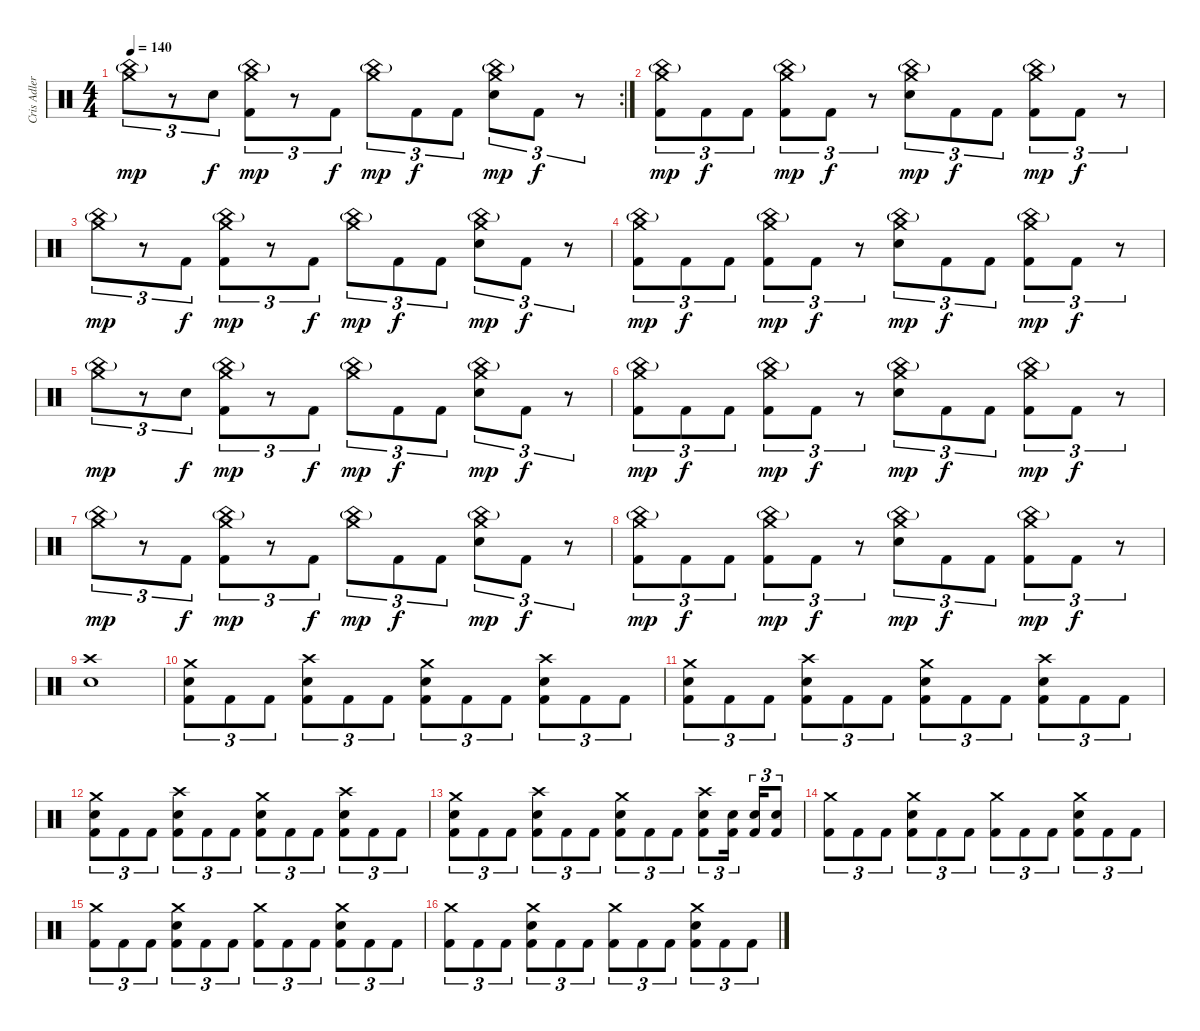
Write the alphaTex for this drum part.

\track ("Cris Adler" "Cris Adler") {instrument percussion}
\staff {score}
\articulation defaults
\rc 2
\ts (4 4)
\tempo 140
\clef neutral
\ks c
("Crash medium (hit)" "China (hit)"{g}).8{tu (3 2) dy mp} r.8{tu (3 2)} "Electric Snare (hit)".8{tu (3 2) dy f} ("Crash medium (hit)" "China (hit)"{g} "Kick (hit) 2").8{tu (3 2) dy mp} r.8{tu (3 2)} "Kick (hit) 2".8{tu (3 2) dy f} ("Crash medium (hit)" "China (hit)"{g}).8{tu (3 2) dy mp} "Kick (hit) 2".8{tu (3 2) dy f} "Kick (hit) 2".8{tu (3 2)} ("Crash medium (hit)" "China (hit)"{g} "Electric Snare (hit)").8{tu (3 2) dy mp} "Kick (hit) 2".8{tu (3 2) dy f} r.8{tu (3 2)} |
("China (hit)"{g} "Crash medium (hit)" "Kick (hit) 2").8{tu (3 2) dy mp} "Kick (hit) 2".8{tu (3 2) dy f} "Kick (hit) 2".8{tu (3 2)} ("China (hit)"{g} "Crash medium (hit)" "Kick (hit) 2").8{tu (3 2) dy mp} "Kick (hit) 2".8{tu (3 2) dy f} r.8{tu (3 2)} ("China (hit)"{g} "Crash medium (hit)" "Electric Snare (hit)").8{tu (3 2) dy mp} "Kick (hit) 2".8{tu (3 2) dy f} "Kick (hit) 2".8{tu (3 2)} ("China (hit)"{g} "Crash medium (hit)" "Kick (hit) 2").8{tu (3 2) dy mp} "Kick (hit) 2".8{tu (3 2) dy f} r.8{tu (3 2)} |
("Crash medium (hit)" "China (hit)"{g}).8{tu (3 2) dy mp} r.8{tu (3 2)} "Kick (hit) 2".8{tu (3 2) dy f} ("Crash medium (hit)" "China (hit)"{g} "Kick (hit) 2").8{tu (3 2) dy mp} r.8{tu (3 2)} "Kick (hit) 2".8{tu (3 2) dy f} ("Crash medium (hit)" "China (hit)"{g}).8{tu (3 2) dy mp} "Kick (hit) 2".8{tu (3 2) dy f} "Kick (hit) 2".8{tu (3 2)} ("Crash medium (hit)" "China (hit)"{g} "Electric Snare (hit)").8{tu (3 2) dy mp} "Kick (hit) 2".8{tu (3 2) dy f} r.8{tu (3 2)} |
("China (hit)"{g} "Crash medium (hit)" "Kick (hit) 2").8{tu (3 2) dy mp} "Kick (hit) 2".8{tu (3 2) dy f} "Kick (hit) 2".8{tu (3 2)} ("China (hit)"{g} "Crash medium (hit)" "Kick (hit) 2").8{tu (3 2) dy mp} "Kick (hit) 2".8{tu (3 2) dy f} r.8{tu (3 2)} ("China (hit)"{g} "Crash medium (hit)" "Electric Snare (hit)").8{tu (3 2) dy mp} "Kick (hit) 2".8{tu (3 2) dy f} "Kick (hit) 2".8{tu (3 2)} ("China (hit)"{g} "Crash medium (hit)" "Kick (hit) 2").8{tu (3 2) dy mp} "Kick (hit) 2".8{tu (3 2) dy f} r.8{tu (3 2)} |
("Crash medium (hit)" "China (hit)"{g}).8{tu (3 2) dy mp} r.8{tu (3 2)} "Electric Snare (hit)".8{tu (3 2) dy f} ("Crash medium (hit)" "China (hit)"{g} "Kick (hit) 2").8{tu (3 2) dy mp} r.8{tu (3 2)} "Kick (hit) 2".8{tu (3 2) dy f} ("Crash medium (hit)" "China (hit)"{g}).8{tu (3 2) dy mp} "Kick (hit) 2".8{tu (3 2) dy f} "Kick (hit) 2".8{tu (3 2)} ("Crash medium (hit)" "China (hit)"{g} "Electric Snare (hit)").8{tu (3 2) dy mp} "Kick (hit) 2".8{tu (3 2) dy f} r.8{tu (3 2)} |
("China (hit)"{g} "Crash medium (hit)" "Kick (hit) 2").8{tu (3 2) dy mp} "Kick (hit) 2".8{tu (3 2) dy f} "Kick (hit) 2".8{tu (3 2)} ("China (hit)"{g} "Crash medium (hit)" "Kick (hit) 2").8{tu (3 2) dy mp} "Kick (hit) 2".8{tu (3 2) dy f} r.8{tu (3 2)} ("China (hit)"{g} "Crash medium (hit)" "Electric Snare (hit)").8{tu (3 2) dy mp} "Kick (hit) 2".8{tu (3 2) dy f} "Kick (hit) 2".8{tu (3 2)} ("China (hit)"{g} "Crash medium (hit)" "Kick (hit) 2").8{tu (3 2) dy mp} "Kick (hit) 2".8{tu (3 2) dy f} r.8{tu (3 2)} |
("Crash medium (hit)" "China (hit)"{g}).8{tu (3 2) dy mp} r.8{tu (3 2)} "Kick (hit) 2".8{tu (3 2) dy f} ("Crash medium (hit)" "China (hit)"{g} "Kick (hit) 2").8{tu (3 2) dy mp} r.8{tu (3 2)} "Kick (hit) 2".8{tu (3 2) dy f} ("Crash medium (hit)" "China (hit)"{g}).8{tu (3 2) dy mp} "Kick (hit) 2".8{tu (3 2) dy f} "Kick (hit) 2".8{tu (3 2)} ("Crash medium (hit)" "China (hit)"{g} "Electric Snare (hit)").8{tu (3 2) dy mp} "Kick (hit) 2".8{tu (3 2) dy f} r.8{tu (3 2)} |
("China (hit)"{g} "Crash medium (hit)" "Kick (hit) 2").8{tu (3 2) dy mp} "Kick (hit) 2".8{tu (3 2) dy f} "Kick (hit) 2".8{tu (3 2)} ("China (hit)"{g} "Crash medium (hit)" "Kick (hit) 2").8{tu (3 2) dy mp} "Kick (hit) 2".8{tu (3 2) dy f} r.8{tu (3 2)} ("China (hit)"{g} "Crash medium (hit)" "Electric Snare (hit)").8{tu (3 2) dy mp} "Kick (hit) 2".8{tu (3 2) dy f} "Kick (hit) 2".8{tu (3 2)} ("China (hit)"{g} "Crash medium (hit)" "Kick (hit) 2").8{tu (3 2) dy mp} "Kick (hit) 2".8{tu (3 2) dy f} r.8{tu (3 2)} |
("Crash high (hit)" "Electric Snare (hit)").1 |
("Crash medium (hit)" "Electric Snare (hit)" "Kick (hit) 2").8{tu (3 2)} "Kick (hit) 2".8{tu (3 2)} "Kick (hit) 2".8{tu (3 2)} ("Crash high (hit)" "Electric Snare (hit)" "Kick (hit) 2").8{tu (3 2)} "Kick (hit) 2".8{tu (3 2)} "Kick (hit) 2".8{tu (3 2)} ("Crash medium (hit)" "Electric Snare (hit)" "Kick (hit) 2").8{tu (3 2)} "Kick (hit) 2".8{tu (3 2)} "Kick (hit) 2".8{tu (3 2)} ("Crash high (hit)" "Electric Snare (hit)" "Kick (hit) 2").8{tu (3 2)} "Kick (hit) 2".8{tu (3 2)} "Kick (hit) 2".8{tu (3 2)} |
("Crash medium (hit)" "Electric Snare (hit)" "Kick (hit) 2").8{tu (3 2)} "Kick (hit) 2".8{tu (3 2)} "Kick (hit) 2".8{tu (3 2)} ("Crash high (hit)" "Electric Snare (hit)" "Kick (hit) 2").8{tu (3 2)} "Kick (hit) 2".8{tu (3 2)} "Kick (hit) 2".8{tu (3 2)} ("Crash medium (hit)" "Electric Snare (hit)" "Kick (hit) 2").8{tu (3 2)} "Kick (hit) 2".8{tu (3 2)} "Kick (hit) 2".8{tu (3 2)} ("Crash high (hit)" "Electric Snare (hit)" "Kick (hit) 2").8{tu (3 2)} "Kick (hit) 2".8{tu (3 2)} "Kick (hit) 2".8{tu (3 2)} |
("Crash medium (hit)" "Electric Snare (hit)" "Kick (hit) 2").8{tu (3 2)} "Kick (hit) 2".8{tu (3 2)} "Kick (hit) 2".8{tu (3 2)} ("Crash high (hit)" "Electric Snare (hit)" "Kick (hit) 2").8{tu (3 2)} "Kick (hit) 2".8{tu (3 2)} "Kick (hit) 2".8{tu (3 2)} ("Crash medium (hit)" "Electric Snare (hit)" "Kick (hit) 2").8{tu (3 2)} "Kick (hit) 2".8{tu (3 2)} "Kick (hit) 2".8{tu (3 2)} ("Crash high (hit)" "Electric Snare (hit)" "Kick (hit) 2").8{tu (3 2)} "Kick (hit) 2".8{tu (3 2)} "Kick (hit) 2".8{tu (3 2)} |
("Crash medium (hit)" "Electric Snare (hit)" "Kick (hit) 2").8{tu (3 2)} "Kick (hit) 2".8{tu (3 2)} "Kick (hit) 2".8{tu (3 2)} ("Crash high (hit)" "Electric Snare (hit)" "Kick (hit) 2").8{tu (3 2)} "Kick (hit) 2".8{tu (3 2)} "Kick (hit) 2".8{tu (3 2)} ("Crash medium (hit)" "Electric Snare (hit)" "Kick (hit) 2").8{tu (3 2)} "Kick (hit) 2".8{tu (3 2)} "Kick (hit) 2".8{tu (3 2)} ("Crash high (hit)" "Electric Snare (hit)" "Kick (hit) 2").8{tu (3 2)} ("Electric Snare (hit)" "Kick (hit) 2").16{tu (3 2)} ("Electric Snare (hit)" "Kick (hit) 2").16{tu (3 2)} ("Electric Snare (hit)" "Kick (hit) 2").8{tu (3 2)} |
("Crash medium (hit)" "Kick (hit) 2").8{tu (3 2)} "Kick (hit) 2".8{tu (3 2)} "Kick (hit) 2".8{tu (3 2)} ("Crash medium (hit)" "Electric Snare (hit)" "Kick (hit) 2").8{tu (3 2)} "Kick (hit) 2".8{tu (3 2)} "Kick (hit) 2".8{tu (3 2)} ("Crash medium (hit)" "Kick (hit) 2").8{tu (3 2)} "Kick (hit) 2".8{tu (3 2)} "Kick (hit) 2".8{tu (3 2)} ("Crash medium (hit)" "Electric Snare (hit)" "Kick (hit) 2").8{tu (3 2)} "Kick (hit) 2".8{tu (3 2)} "Kick (hit) 2".8{tu (3 2)} |
("Crash medium (hit)" "Kick (hit) 2").8{tu (3 2)} "Kick (hit) 2".8{tu (3 2)} "Kick (hit) 2".8{tu (3 2)} ("Crash medium (hit)" "Electric Snare (hit)" "Kick (hit) 2").8{tu (3 2)} "Kick (hit) 2".8{tu (3 2)} "Kick (hit) 2".8{tu (3 2)} ("Crash medium (hit)" "Kick (hit) 2").8{tu (3 2)} "Kick (hit) 2".8{tu (3 2)} "Kick (hit) 2".8{tu (3 2)} ("Crash medium (hit)" "Electric Snare (hit)" "Kick (hit) 2").8{tu (3 2)} "Kick (hit) 2".8{tu (3 2)} "Kick (hit) 2".8{tu (3 2)} |
("Crash medium (hit)" "Kick (hit) 2").8{tu (3 2)} "Kick (hit) 2".8{tu (3 2)} "Kick (hit) 2".8{tu (3 2)} ("Crash medium (hit)" "Electric Snare (hit)" "Kick (hit) 2").8{tu (3 2)} "Kick (hit) 2".8{tu (3 2)} "Kick (hit) 2".8{tu (3 2)} ("Crash medium (hit)" "Kick (hit) 2").8{tu (3 2)} "Kick (hit) 2".8{tu (3 2)} "Kick (hit) 2".8{tu (3 2)} ("Crash medium (hit)" "Electric Snare (hit)" "Kick (hit) 2").8{tu (3 2)} "Kick (hit) 2".8{tu (3 2)} "Kick (hit) 2".8{tu (3 2)}
